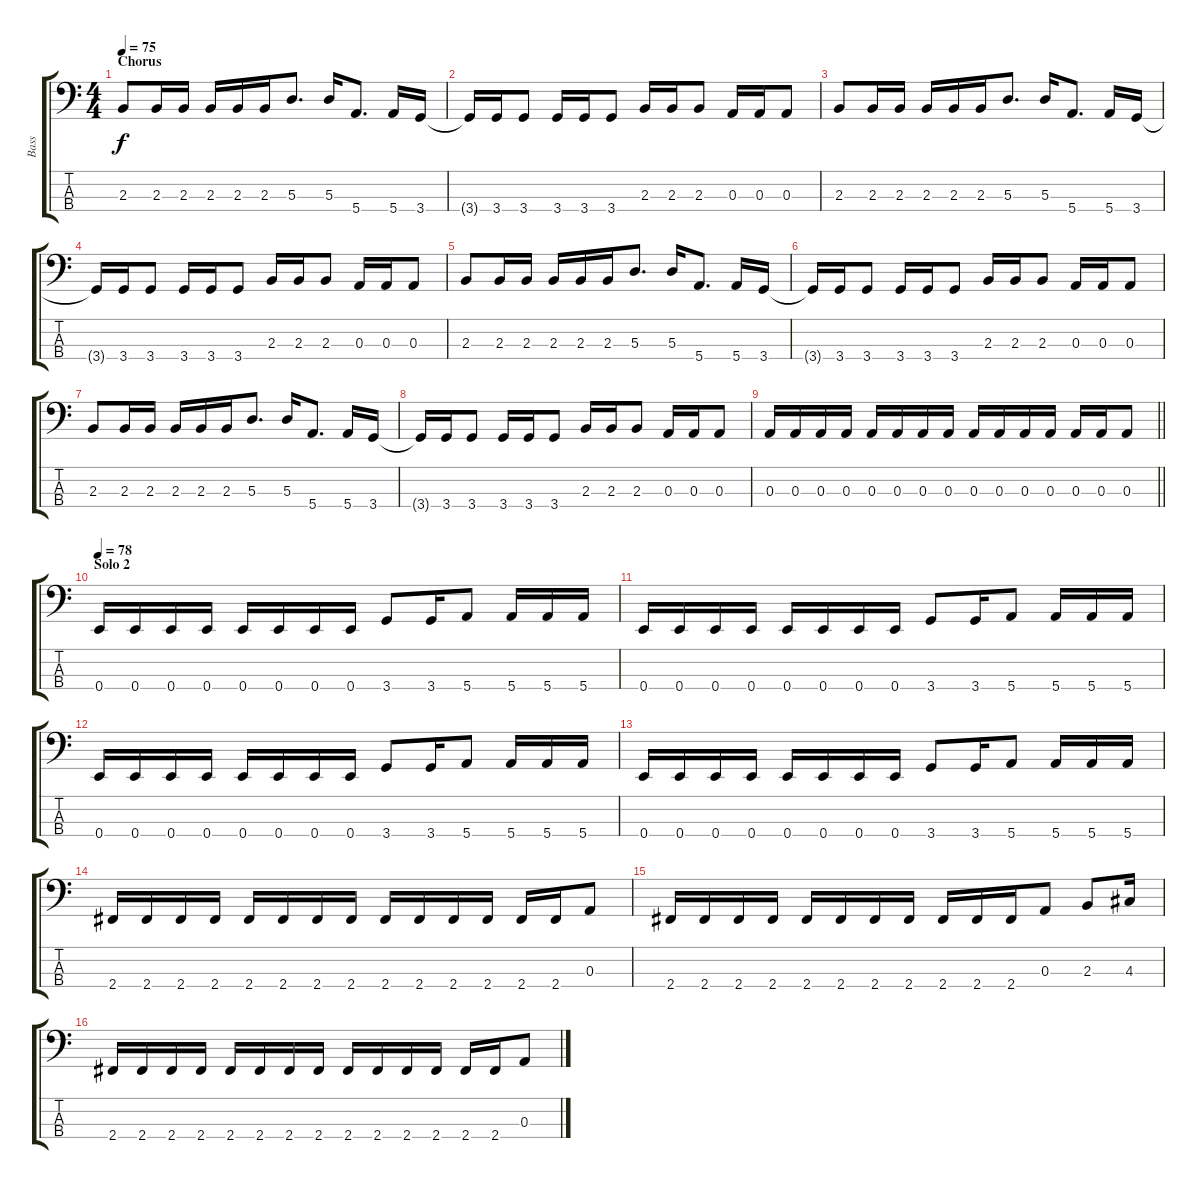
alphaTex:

\track ("Bass" "Bass") {instrument electricbassfinger}
\staff {score tabs}
\tuning (G2 D2 A1 E1) {hide}
\ts (4 4)
\section ("" "Chorus")
\tempo 75
\clef f4
\ks c
2.3.8{dy f} 2.3.16 2.3.16 2.3.16 2.3.16 2.3.16 5.3.8{d} 5.3.16 5.4.8{d} 5.4.16 3.4.16 |
3.4{t}.16 3.4.16 3.4.8 3.4.16 3.4.16 3.4.8 2.3.16 2.3.16 2.3.8 0.3.16 0.3.16 0.3.8 |
2.3.8 2.3.16 2.3.16 2.3.16 2.3.16 2.3.16 5.3.8{d} 5.3.16 5.4.8{d} 5.4.16 3.4.16 |
3.4{t}.16 3.4.16 3.4.8 3.4.16 3.4.16 3.4.8 2.3.16 2.3.16 2.3.8 0.3.16 0.3.16 0.3.8 |
2.3.8 2.3.16 2.3.16 2.3.16 2.3.16 2.3.16 5.3.8{d} 5.3.16 5.4.8{d} 5.4.16 3.4.16 |
3.4{t}.16 3.4.16 3.4.8 3.4.16 3.4.16 3.4.8 2.3.16 2.3.16 2.3.8 0.3.16 0.3.16 0.3.8 |
2.3.8 2.3.16 2.3.16 2.3.16 2.3.16 2.3.16 5.3.8{d} 5.3.16 5.4.8{d} 5.4.16 3.4.16 |
3.4{t}.16 3.4.16 3.4.8 3.4.16 3.4.16 3.4.8 2.3.16 2.3.16 2.3.8 0.3.16 0.3.16 0.3.8 |
\barLineRight lightlight
0.3.16 0.3.16 0.3.16 0.3.16 0.3.16 0.3.16 0.3.16 0.3.16 0.3.16 0.3.16 0.3.16 0.3.16 0.3.16 0.3.16 0.3.8 |
\section ("" "Solo 2")
\tempo 78
0.4.16 0.4.16 0.4.16 0.4.16 0.4.16 0.4.16 0.4.16 0.4.16 3.4.8 3.4.16 5.4.8 5.4.16 5.4.16 5.4.16 |
0.4.16 0.4.16 0.4.16 0.4.16 0.4.16 0.4.16 0.4.16 0.4.16 3.4.8 3.4.16 5.4.8 5.4.16 5.4.16 5.4.16 |
0.4.16 0.4.16 0.4.16 0.4.16 0.4.16 0.4.16 0.4.16 0.4.16 3.4.8 3.4.16 5.4.8 5.4.16 5.4.16 5.4.16 |
0.4.16 0.4.16 0.4.16 0.4.16 0.4.16 0.4.16 0.4.16 0.4.16 3.4.8 3.4.16 5.4.8 5.4.16 5.4.16 5.4.16 |
2.4.16 2.4.16 2.4.16 2.4.16 2.4.16 2.4.16 2.4.16 2.4.16 2.4.16 2.4.16 2.4.16 2.4.16 2.4.16 2.4.16 0.3.8 |
2.4.16 2.4.16 2.4.16 2.4.16 2.4.16 2.4.16 2.4.16 2.4.16 2.4.16 2.4.16 2.4.16 0.3.8 2.3.8 4.3.16 |
2.4.16 2.4.16 2.4.16 2.4.16 2.4.16 2.4.16 2.4.16 2.4.16 2.4.16 2.4.16 2.4.16 2.4.16 2.4.16 2.4.16 0.3.8
